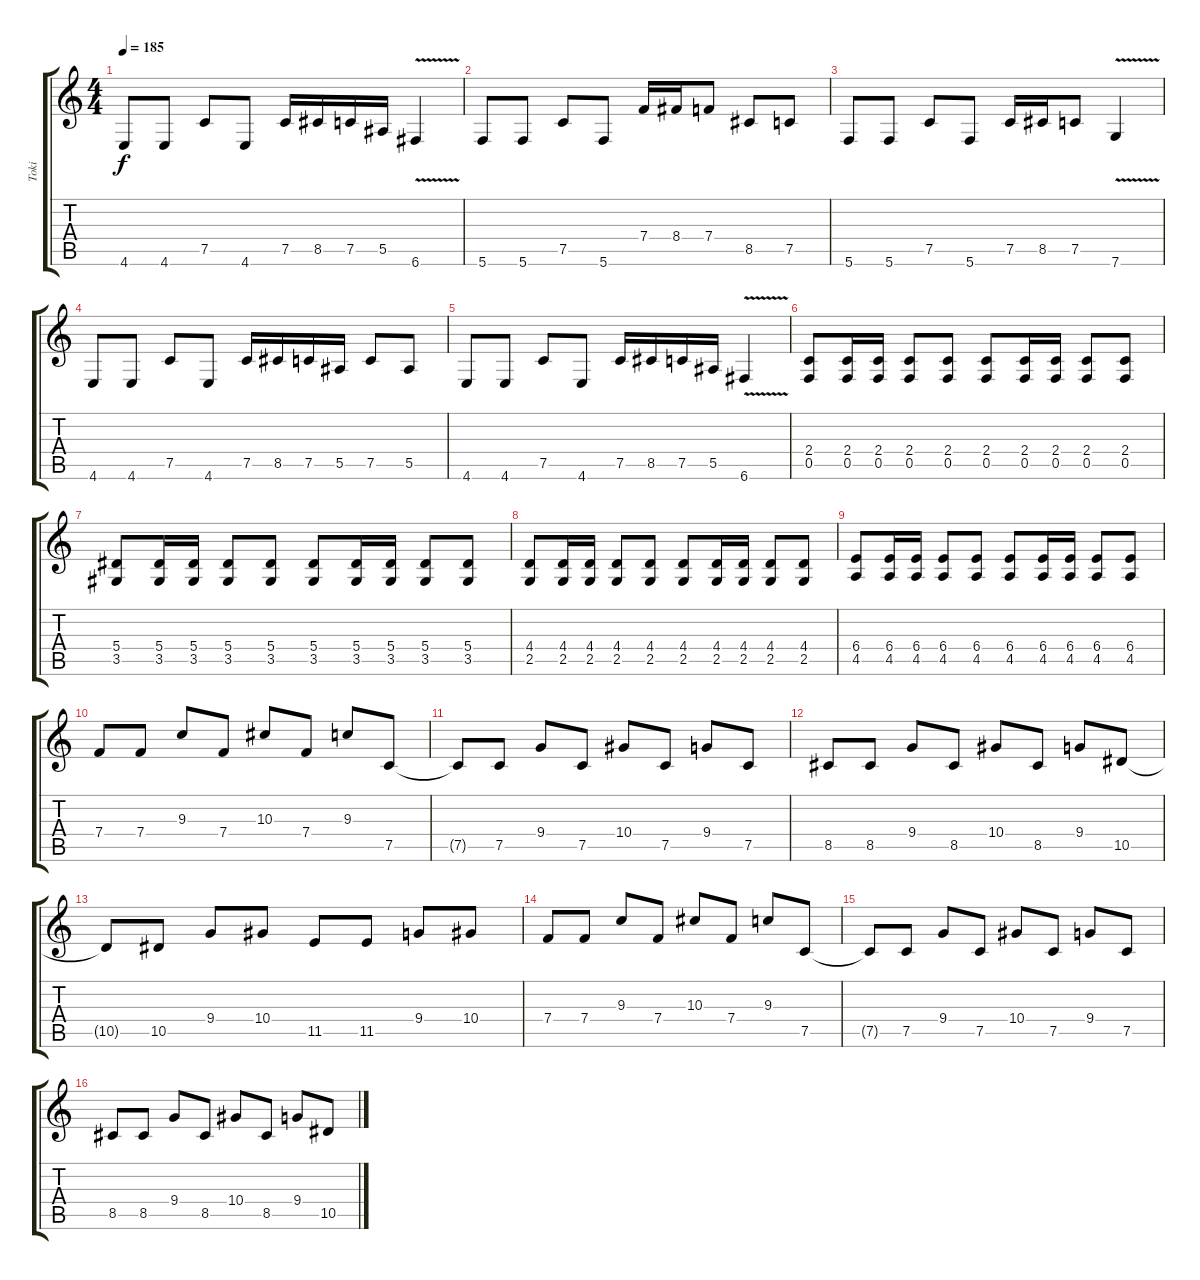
\track ("Toki" "Toki") {instrument distortionguitar}
\staff {score tabs}
\tuning (C4 G3 Eb3 Bb2 F2 C2) {hide}
\ts (4 4)
\tempo 185
\clef g2
\ks c
4.6.8{dy f volume 13} 4.6.8 7.5.8 4.6.8 7.5.16 8.5.16 7.5.16 5.5.16 6.6{v}.4 |
5.6.8 5.6.8 7.5.8 5.6.8 7.4.16 8.4.16 7.4.8 8.5.8 7.5.8 |
5.6.8 5.6.8 7.5.8 5.6.8 7.5.16 8.5.16 7.5.8 7.6{v}.4 |
4.6.8 4.6.8 7.5.8 4.6.8 7.5.16 8.5.16 7.5.16 5.5.16 7.5.8 5.5.8 |
4.6.8 4.6.8 7.5.8 4.6.8 7.5.16 8.5.16 7.5.16 5.5.16 6.6{v}.4 |
(2.4 0.5).8 (2.4 0.5).16 (2.4 0.5).16 (2.4 0.5).8 (2.4 0.5).8 (2.4 0.5).8 (2.4 0.5).16 (2.4 0.5).16 (2.4 0.5).8 (2.4 0.5).8 |
(5.4 3.5).8 (5.4 3.5).16 (5.4 3.5).16 (5.4 3.5).8 (5.4 3.5).8 (5.4 3.5).8 (5.4 3.5).16 (5.4 3.5).16 (5.4 3.5).8 (5.4 3.5).8 |
(4.4 2.5).8 (4.4 2.5).16 (4.4 2.5).16 (4.4 2.5).8 (4.4 2.5).8 (4.4 2.5).8 (4.4 2.5).16 (4.4 2.5).16 (4.4 2.5).8 (4.4 2.5).8 |
(6.4 4.5).8 (6.4 4.5).16 (6.4 4.5).16 (6.4 4.5).8 (6.4 4.5).8 (6.4 4.5).8 (6.4 4.5).16 (6.4 4.5).16 (6.4 4.5).8 (6.4 4.5).8 |
7.4.8 7.4.8 9.3.8 7.4.8 10.3.8 7.4.8 9.3.8 7.5.8 |
7.5{t}.8 7.5.8 9.4.8 7.5.8 10.4.8 7.5.8 9.4.8 7.5.8 |
8.5.8 8.5.8 9.4.8 8.5.8 10.4.8 8.5.8 9.4.8 10.5.8 |
10.5{t}.8 10.5.8 9.4.8 10.4.8 11.5.8 11.5.8 9.4.8 10.4.8 |
7.4.8 7.4.8 9.3.8 7.4.8 10.3.8 7.4.8 9.3.8 7.5.8 |
7.5{t}.8 7.5.8 9.4.8 7.5.8 10.4.8 7.5.8 9.4.8 7.5.8 |
8.5.8 8.5.8 9.4.8 8.5.8 10.4.8 8.5.8 9.4.8 10.5.8
